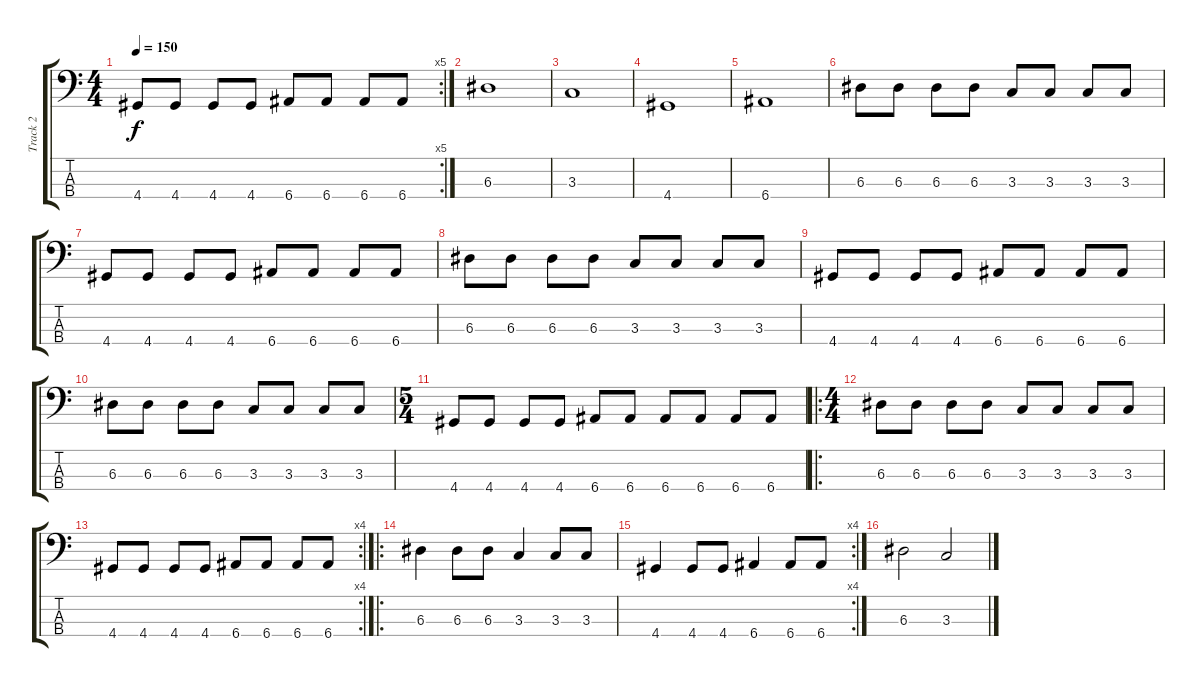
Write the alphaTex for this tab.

\track ("Track 2" "Track 2") {instrument electricbassfinger}
\staff {score tabs}
\tuning (G2 D2 A1 E1) {hide}
\rc 5
\ts (4 4)
\tempo 150
\clef f4
\ks c
4.4.8{dy f} 4.4.8 4.4.8 4.4.8 6.4.8 6.4.8 6.4.8 6.4.8 |
6.3.1 |
3.3.1 |
4.4.1 |
6.4.1 |
6.3.8 6.3.8 6.3.8 6.3.8 3.3.8 3.3.8 3.3.8 3.3.8 |
4.4.8 4.4.8 4.4.8 4.4.8 6.4.8 6.4.8 6.4.8 6.4.8 |
6.3.8 6.3.8 6.3.8 6.3.8 3.3.8 3.3.8 3.3.8 3.3.8 |
4.4.8 4.4.8 4.4.8 4.4.8 6.4.8 6.4.8 6.4.8 6.4.8 |
6.3.8 6.3.8 6.3.8 6.3.8 3.3.8 3.3.8 3.3.8 3.3.8 |
\ts (5 4)
4.4.8 4.4.8 4.4.8 4.4.8 6.4.8 6.4.8 6.4.8 6.4.8 6.4.8 6.4.8 |
\ro
\ts (4 4)
6.3.8 6.3.8 6.3.8 6.3.8 3.3.8 3.3.8 3.3.8 3.3.8 |
\rc 4
4.4.8 4.4.8 4.4.8 4.4.8 6.4.8 6.4.8 6.4.8 6.4.8 |
\ro
6.3.4 6.3.8 6.3.8 3.3.4 3.3.8 3.3.8 |
\rc 4
4.4.4 4.4.8 4.4.8 6.4.4 6.4.8 6.4.8 |
6.3.2 3.3.2
